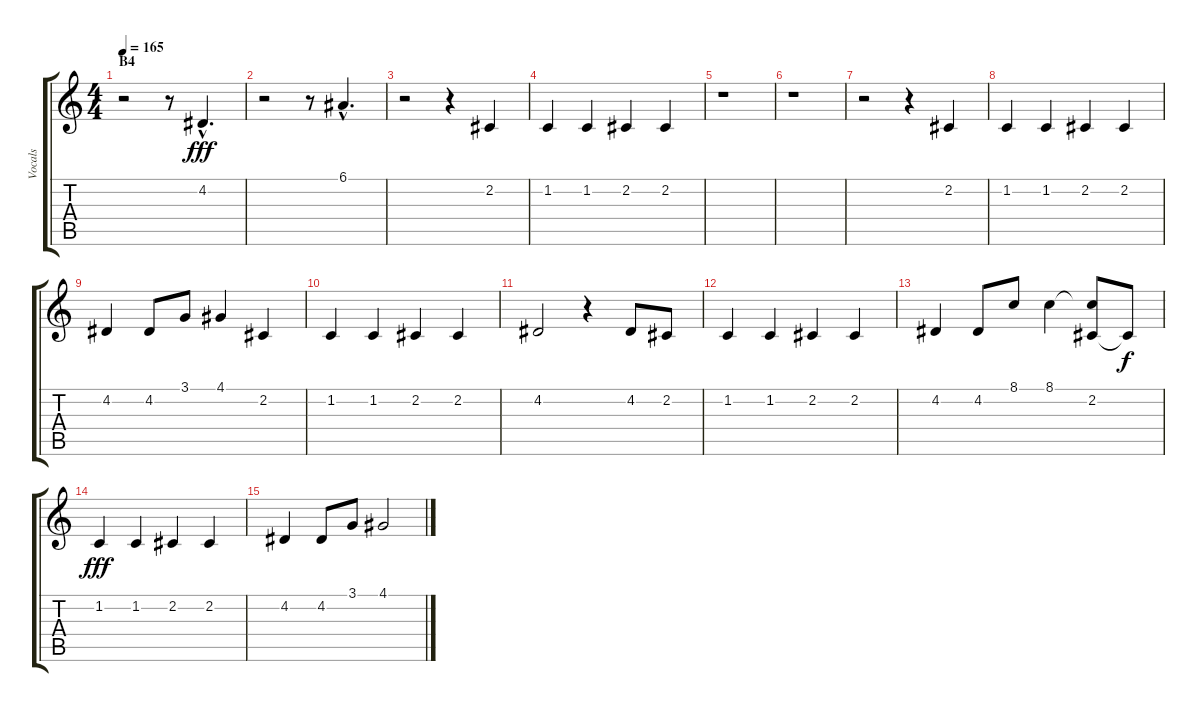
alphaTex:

\track ("Vocals" "Vocals") {instrument lead6voice}
\staff {score tabs}
\tuning (E4 B3 G3 D3 A2 E2) {hide}
\ts (4 4)
\section ("" "B4")
\tempo 165
\clef g2
\ks c
r.2{dy fff} r.8 4.2{hac}.4{d} |
r.2 r.8 6.1{hac}.4{d} |
r.2 r.4 2.2.4 |
1.2.4 1.2.4 2.2.4 2.2.4 |
r.1 |
r.1 |
r.2 r.4 2.2.4 |
1.2.4 1.2.4 2.2.4 2.2.4 |
4.2.4 4.2.8 3.1.8 4.1.4 2.2.4 |
1.2.4 1.2.4 2.2.4 2.2.4 |
4.2.2 r.4 4.2.8 2.2.8 |
1.2.4 1.2.4 2.2.4 2.2.4 |
4.2.4 4.2.8 8.1.8 8.1.4 (8.1{t} 2.2).8 2.2{t}.8{dy f} |
1.2.4{dy fff} 1.2.4 2.2.4 2.2.4 |
4.2.4 4.2.8 3.1.8 4.1.2
